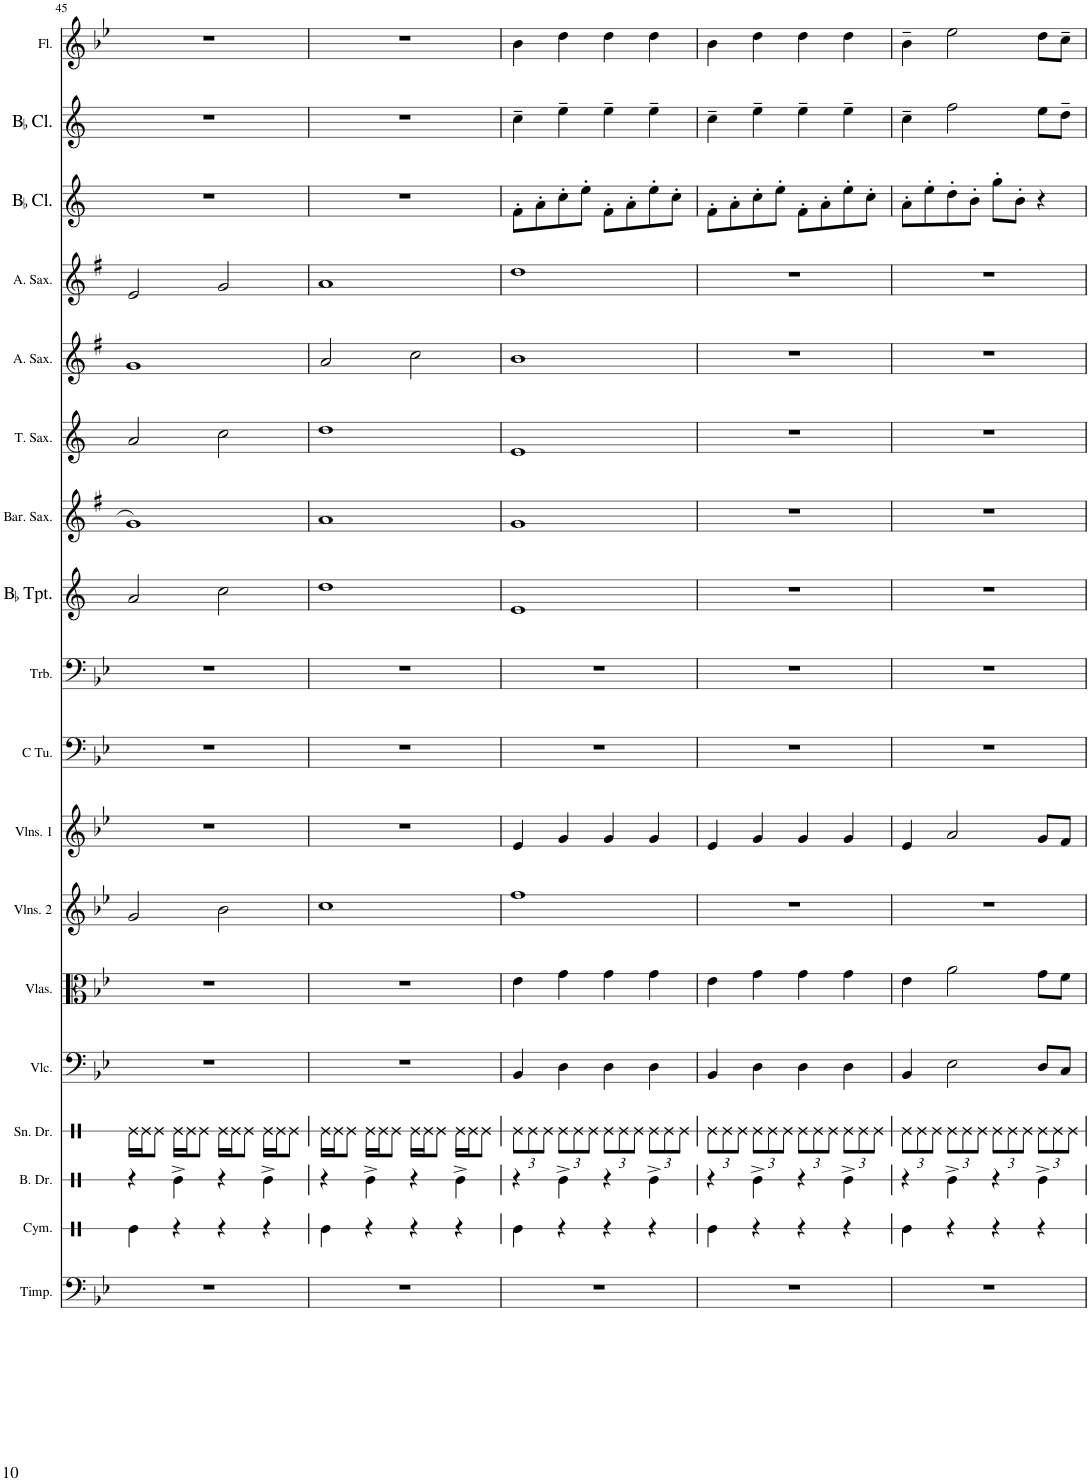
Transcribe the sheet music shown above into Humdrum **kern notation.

**kern	**kern	**kern	**kern	**kern	**kern	**kern	**kern	**kern	**kern	**kern	**kern	**kern	**kern	**kern	**kern	**kern	**kern
*part18	*part17	*part16	*part15	*part14	*part13	*part12	*part11	*part10	*part9	*part8	*part7	*part6	*part5	*part4	*part3	*part2	*part1
*staff18	*staff17	*staff16	*staff15	*staff14	*staff13	*staff12	*staff11	*staff10	*staff9	*staff8	*staff7	*staff6	*staff5	*staff4	*staff3	*staff2	*staff1
*I"Timpani	*I"Cymbal	*I"Bass Drum	*I"Snare Drum	*I"Violoncello	*I"Violas	*I"Violins 2	*I"Violins 1	*I"C Tuba	*I"Trombone	*I"BaccidentalFlat Trumpet	*I"Baritone Saxophone	*I"Tenor Saxophone	*I"Alto Saxophone	*I"Alto Saxophone	*I"BaccidentalFlat Clarinet	*I"BaccidentalFlat Clarinet	*I"Flute
*I'Timp.	*I'Cym.	*I'B. Dr.	*I'Sn. Dr.	*I'Vlc.	*I'Vlas.	*I'Vlns. 2	*I'Vlns. 1	*I'C Tu.	*I'Trb.	*I'BaccidentalFlat Tpt.	*I'Bar. Sax.	*I'T. Sax.	*I'A. Sax.	*I'A. Sax.	*I'BaccidentalFlat Cl.	*I'BaccidentalFlat Cl.	*I'Fl.
!!LO:PB:g=z
*clefF4	*clefX	*clefX	*clefX	*clefF4	*clefC3	*clefG2	*clefG2	*clefF4	*clefF4	*clefG2	*clefG2	*clefG2	*clefG2	*clefG2	*clefG2	*clefG2	*clefG2
*	*	*	*	*	*	*	*	*	*	*Trd1c2	*Trd12c21	*Trd8c14	*Trd5c9	*Trd5c9	*Trd1c2	*Trd1c2	*
*k[b-e-]	*k[]	*k[]	*k[]	*k[b-e-]	*k[b-e-]	*k[b-e-]	*k[b-e-]	*k[b-e-]	*k[b-e-]	*k[]	*k[f#]	*k[]	*k[f#]	*k[f#]	*k[]	*k[]	*k[b-e-]
*M4/4	*M4/4	*M4/4	*M4/4	*M4/4	*M4/4	*M4/4	*M4/4	*M4/4	*M4/4	*M4/4	*M4/4	*M4/4	*M4/4	*M4/4	*M4/4	*M4/4	*M4/4
=45	=45	=45	=45	=45	=45	=45	=45	=45	=45	=45	=45	=45	=45	=45	=45	=45	=45
1r	4Re\	4r	16Re\LL	1r	1r	2g/	1r	1r	1r	2a/	1g	2a/	1g	2e/	1r	1r	1r
.	.	.	16Re\J	.	.	.	.	.	.	.	.	.	.	.	.	.	.
.	.	.	8Re\J	.	.	.	.	.	.	.	.	.	.	.	.	.	.
.	4r	4Re^\	16Re\LL	.	.	.	.	.	.	.	.	.	.	.	.	.	.
.	.	.	16Re\J	.	.	.	.	.	.	.	.	.	.	.	.	.	.
.	.	.	8Re\J	.	.	.	.	.	.	.	.	.	.	.	.	.	.
.	4r	4r	16Re\LL	.	.	2b-\	.	.	.	2cc\	.	2cc\	.	2g/	.	.	.
.	.	.	16Re\J	.	.	.	.	.	.	.	.	.	.	.	.	.	.
.	.	.	8Re\J	.	.	.	.	.	.	.	.	.	.	.	.	.	.
.	4r	4Re^\	16Re\LL	.	.	.	.	.	.	.	.	.	.	.	.	.	.
.	.	.	16Re\J	.	.	.	.	.	.	.	.	.	.	.	.	.	.
.	.	.	8Re\J	.	.	.	.	.	.	.	.	.	.	.	.	.	.
=46	=46	=46	=46	=46	=46	=46	=46	=46	=46	=46	=46	=46	=46	=46	=46	=46	=46
1r	4Re\	4r	16Re\LL	1r	1r	1cc	1r	1r	1r	1dd	1a	1dd	2a/	1a	1r	1r	1r
.	.	.	16Re\J	.	.	.	.	.	.	.	.	.	.	.	.	.	.
.	.	.	8Re\J	.	.	.	.	.	.	.	.	.	.	.	.	.	.
.	4r	4Re^\	16Re\LL	.	.	.	.	.	.	.	.	.	.	.	.	.	.
.	.	.	16Re\J	.	.	.	.	.	.	.	.	.	.	.	.	.	.
.	.	.	8Re\J	.	.	.	.	.	.	.	.	.	.	.	.	.	.
.	4r	4r	16Re\LL	.	.	.	.	.	.	.	.	.	2cc\	.	.	.	.
.	.	.	16Re\J	.	.	.	.	.	.	.	.	.	.	.	.	.	.
.	.	.	8Re\J	.	.	.	.	.	.	.	.	.	.	.	.	.	.
.	4r	4Re^\	16Re\LL	.	.	.	.	.	.	.	.	.	.	.	.	.	.
.	.	.	16Re\J	.	.	.	.	.	.	.	.	.	.	.	.	.	.
.	.	.	8Re\J	.	.	.	.	.	.	.	.	.	.	.	.	.	.
=47	=47	=47	=47	=47	=47	=47	=47	=47	=47	=47	=47	=47	=47	=47	=47	=47	=47
*	*	*	*Xbrackettup	*	*	*	*	*	*	*	*	*	*	*	*	*	*
1r	4Re\	4r	12Re\L	4BB-/	4e-\	1ff	4e-/	1r	1r	1e	1g	1e	1b	1dd	8f'\L	4cc~\	4b-\
.	.	.	12Re\	.	.	.	.	.	.	.	.	.	.	.	.	.	.
.	.	.	.	.	.	.	.	.	.	.	.	.	.	.	8a'\	.	.
.	.	.	12Re\J	.	.	.	.	.	.	.	.	.	.	.	.	.	.
.	4r	4Re^\	12Re\L	4D\	4g\	.	4g/	.	.	.	.	.	.	.	8cc'\	4ee~\	4dd\
.	.	.	12Re\	.	.	.	.	.	.	.	.	.	.	.	.	.	.
.	.	.	.	.	.	.	.	.	.	.	.	.	.	.	8ee'\J	.	.
.	.	.	12Re\J	.	.	.	.	.	.	.	.	.	.	.	.	.	.
.	4r	4r	12Re\L	4D\	4g\	.	4g/	.	.	.	.	.	.	.	8f'\L	4ee~\	4dd\
.	.	.	12Re\	.	.	.	.	.	.	.	.	.	.	.	.	.	.
.	.	.	.	.	.	.	.	.	.	.	.	.	.	.	8a'\	.	.
.	.	.	12Re\J	.	.	.	.	.	.	.	.	.	.	.	.	.	.
.	4r	4Re^\	12Re\L	4D\	4g\	.	4g/	.	.	.	.	.	.	.	8ee'\	4ee~\	4dd\
.	.	.	12Re\	.	.	.	.	.	.	.	.	.	.	.	.	.	.
.	.	.	.	.	.	.	.	.	.	.	.	.	.	.	8cc'\J	.	.
.	.	.	12Re\J	.	.	.	.	.	.	.	.	.	.	.	.	.	.
=48	=48	=48	=48	=48	=48	=48	=48	=48	=48	=48	=48	=48	=48	=48	=48	=48	=48
1r	4Re\	4r	12Re\L	4BB-/	4e-\	1r	4e-/	1r	1r	1r	1r	1r	1r	1r	8f'\L	4cc~\	4b-\
.	.	.	12Re\	.	.	.	.	.	.	.	.	.	.	.	.	.	.
.	.	.	.	.	.	.	.	.	.	.	.	.	.	.	8a'\	.	.
.	.	.	12Re\J	.	.	.	.	.	.	.	.	.	.	.	.	.	.
.	4r	4Re^\	12Re\L	4D\	4g\	.	4g/	.	.	.	.	.	.	.	8cc'\	4ee~\	4dd\
.	.	.	12Re\	.	.	.	.	.	.	.	.	.	.	.	.	.	.
.	.	.	.	.	.	.	.	.	.	.	.	.	.	.	8ee'\J	.	.
.	.	.	12Re\J	.	.	.	.	.	.	.	.	.	.	.	.	.	.
.	4r	4r	12Re\L	4D\	4g\	.	4g/	.	.	.	.	.	.	.	8f'\L	4ee~\	4dd\
.	.	.	12Re\	.	.	.	.	.	.	.	.	.	.	.	.	.	.
.	.	.	.	.	.	.	.	.	.	.	.	.	.	.	8a'\	.	.
.	.	.	12Re\J	.	.	.	.	.	.	.	.	.	.	.	.	.	.
.	4r	4Re^\	12Re\L	4D\	4g\	.	4g/	.	.	.	.	.	.	.	8ee'\	4ee~\	4dd\
.	.	.	12Re\	.	.	.	.	.	.	.	.	.	.	.	.	.	.
.	.	.	.	.	.	.	.	.	.	.	.	.	.	.	8cc'\J	.	.
.	.	.	12Re\J	.	.	.	.	.	.	.	.	.	.	.	.	.	.
=49	=49	=49	=49	=49	=49	=49	=49	=49	=49	=49	=49	=49	=49	=49	=49	=49	=49
1r	4Re\	4r	12Re\L	4BB-/	4e-\	1r	4e-/	1r	1r	1r	1r	1r	1r	1r	8a'\L	4cc~\	4b-~\
.	.	.	12Re\	.	.	.	.	.	.	.	.	.	.	.	.	.	.
.	.	.	.	.	.	.	.	.	.	.	.	.	.	.	8ee'\	.	.
.	.	.	12Re\J	.	.	.	.	.	.	.	.	.	.	.	.	.	.
.	4r	4Re^\	12Re\L	2E-\	2a\	.	2a/	.	.	.	.	.	.	.	8dd'\	2ff\	2ee-\
.	.	.	12Re\	.	.	.	.	.	.	.	.	.	.	.	.	.	.
.	.	.	.	.	.	.	.	.	.	.	.	.	.	.	8b'\J	.	.
.	.	.	12Re\J	.	.	.	.	.	.	.	.	.	.	.	.	.	.
.	4r	4r	12Re\L	.	.	.	.	.	.	.	.	.	.	.	8gg'\L	.	.
.	.	.	12Re\	.	.	.	.	.	.	.	.	.	.	.	.	.	.
.	.	.	.	.	.	.	.	.	.	.	.	.	.	.	8b'\J	.	.
.	.	.	12Re\J	.	.	.	.	.	.	.	.	.	.	.	.	.	.
.	4r	4Re^\	12Re\L	8D/L	8g\L	.	8g/L	.	.	.	.	.	.	.	4r	8ee\L	8dd\L
.	.	.	12Re\	.	.	.	.	.	.	.	.	.	.	.	.	.	.
.	.	.	.	8C/J	8f\J	.	8f/J	.	.	.	.	.	.	.	.	8dd~\J	8cc~\J
.	.	.	12Re\J	.	.	.	.	.	.	.	.	.	.	.	.	.	.
=	=	=	=	=	=	=	=	=	=	=	=	=	=	=	=	=	=
*-	*-	*-	*-	*-	*-	*-	*-	*-	*-	*-	*-	*-	*-	*-	*-	*-	*-
